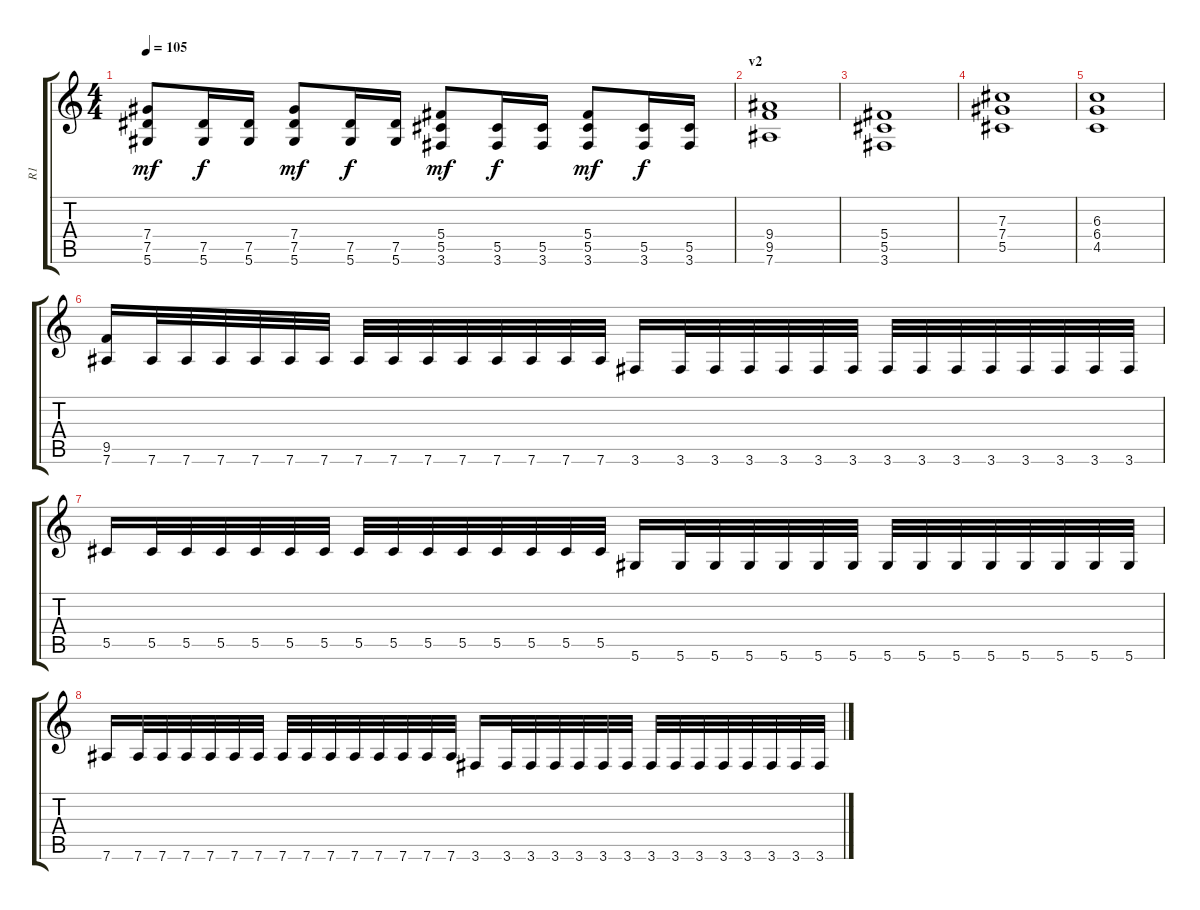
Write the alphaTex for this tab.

\track ("R1" "R1") {instrument distortionguitar}
\staff {score tabs}
\tuning (Eb4 Bb3 Gb3 Db3 Ab2 Eb2) {hide}
\ts (4 4)
\tempo 105
\clef g2
\ks c
(7.4 7.5 5.6).8{dy mf} (7.5 5.6).16{dy f} (7.5 5.6).16 (7.4 7.5 5.6).8{dy mf} (7.5 5.6).16{dy f} (7.5 5.6).16 (5.4 5.5 3.6).8{dy mf} (5.5 3.6).16{dy f} (5.5 3.6).16 (5.4 5.5 3.6).8{dy mf} (5.5 3.6).16{dy f} (5.5 3.6).16 |
\section ("" "v2")
(9.4 9.5 7.6).1 |
(5.4 5.5 3.6).1 |
(7.3 7.4 5.5).1 |
(6.3 6.4 4.5).1 |
(9.5 7.6).16 7.6.32 7.6.32 7.6.32 7.6.32 7.6.32 7.6.32 7.6.32 7.6.32 7.6.32 7.6.32 7.6.32 7.6.32 7.6.32 7.6.32 3.6.16 3.6.32 3.6.32 3.6.32 3.6.32 3.6.32 3.6.32 3.6.32 3.6.32 3.6.32 3.6.32 3.6.32 3.6.32 3.6.32 3.6.32 |
5.5.16 5.5.32 5.5.32 5.5.32 5.5.32 5.5.32 5.5.32 5.5.32 5.5.32 5.5.32 5.5.32 5.5.32 5.5.32 5.5.32 5.5.32 5.6.16 5.6.32 5.6.32 5.6.32 5.6.32 5.6.32 5.6.32 5.6.32 5.6.32 5.6.32 5.6.32 5.6.32 5.6.32 5.6.32 5.6.32 |
7.6.16 7.6.32 7.6.32 7.6.32 7.6.32 7.6.32 7.6.32 7.6.32 7.6.32 7.6.32 7.6.32 7.6.32 7.6.32 7.6.32 7.6.32 3.6.16 3.6.32 3.6.32 3.6.32 3.6.32 3.6.32 3.6.32 3.6.32 3.6.32 3.6.32 3.6.32 3.6.32 3.6.32 3.6.32 3.6.32
